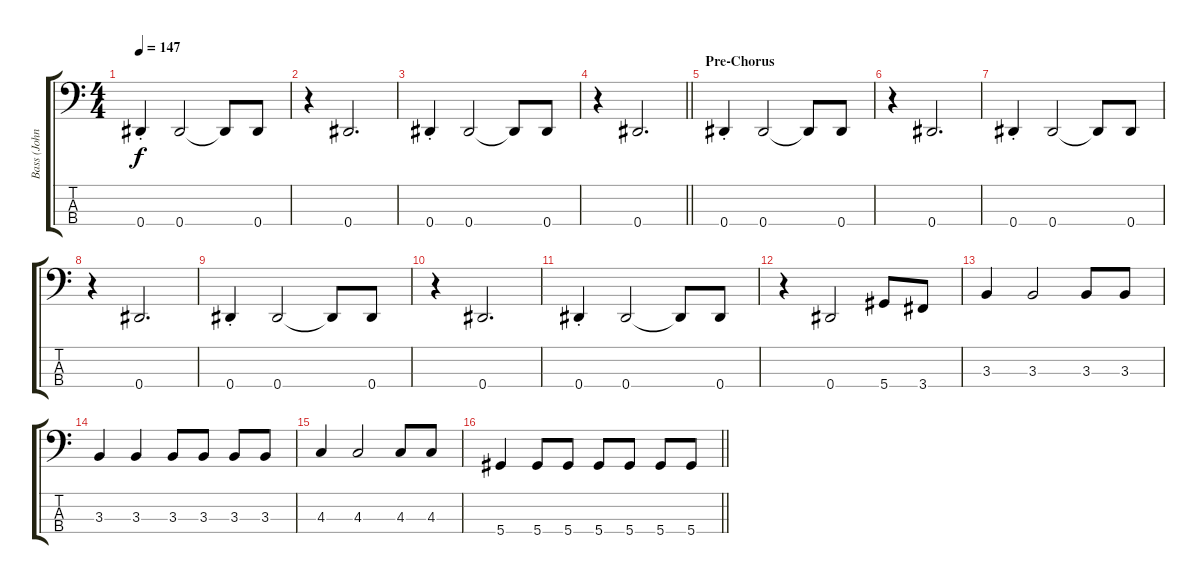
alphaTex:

\track ("Bass (Johnny Griparic)" "Bass (John") {instrument electricbasspick}
\staff {score tabs}
\tuning (Gb2 Db2 Ab1 Eb1) {hide}
\ts (4 4)
\tempo 147
\clef f4
\ks c
0.4{st}.4{dy f} 0.4.2 0.4{t}.8 0.4.8 |
r.4 0.4.2{d} |
0.4{st}.4 0.4.2 0.4{t}.8 0.4.8 |
\barLineRight lightlight
r.4 0.4.2{d} |
\section ("" "Pre-Chorus")
0.4{st}.4 0.4.2 0.4{t}.8 0.4.8 |
r.4 0.4.2{d} |
0.4{st}.4 0.4.2 0.4{t}.8 0.4.8 |
r.4 0.4.2{d} |
0.4{st}.4 0.4.2 0.4{t}.8 0.4.8 |
r.4 0.4.2{d} |
0.4{st}.4 0.4.2 0.4{t}.8 0.4.8 |
r.4 0.4.2 5.4.8 3.4.8 |
3.3.4 3.3.2 3.3.8 3.3.8 |
3.3.4 3.3.4 3.3.8 3.3.8 3.3.8 3.3.8 |
4.3.4 4.3.2 4.3.8 4.3.8 |
\barLineRight lightlight
5.4.4 5.4.8 5.4.8 5.4.8 5.4.8 5.4.8 5.4.8
